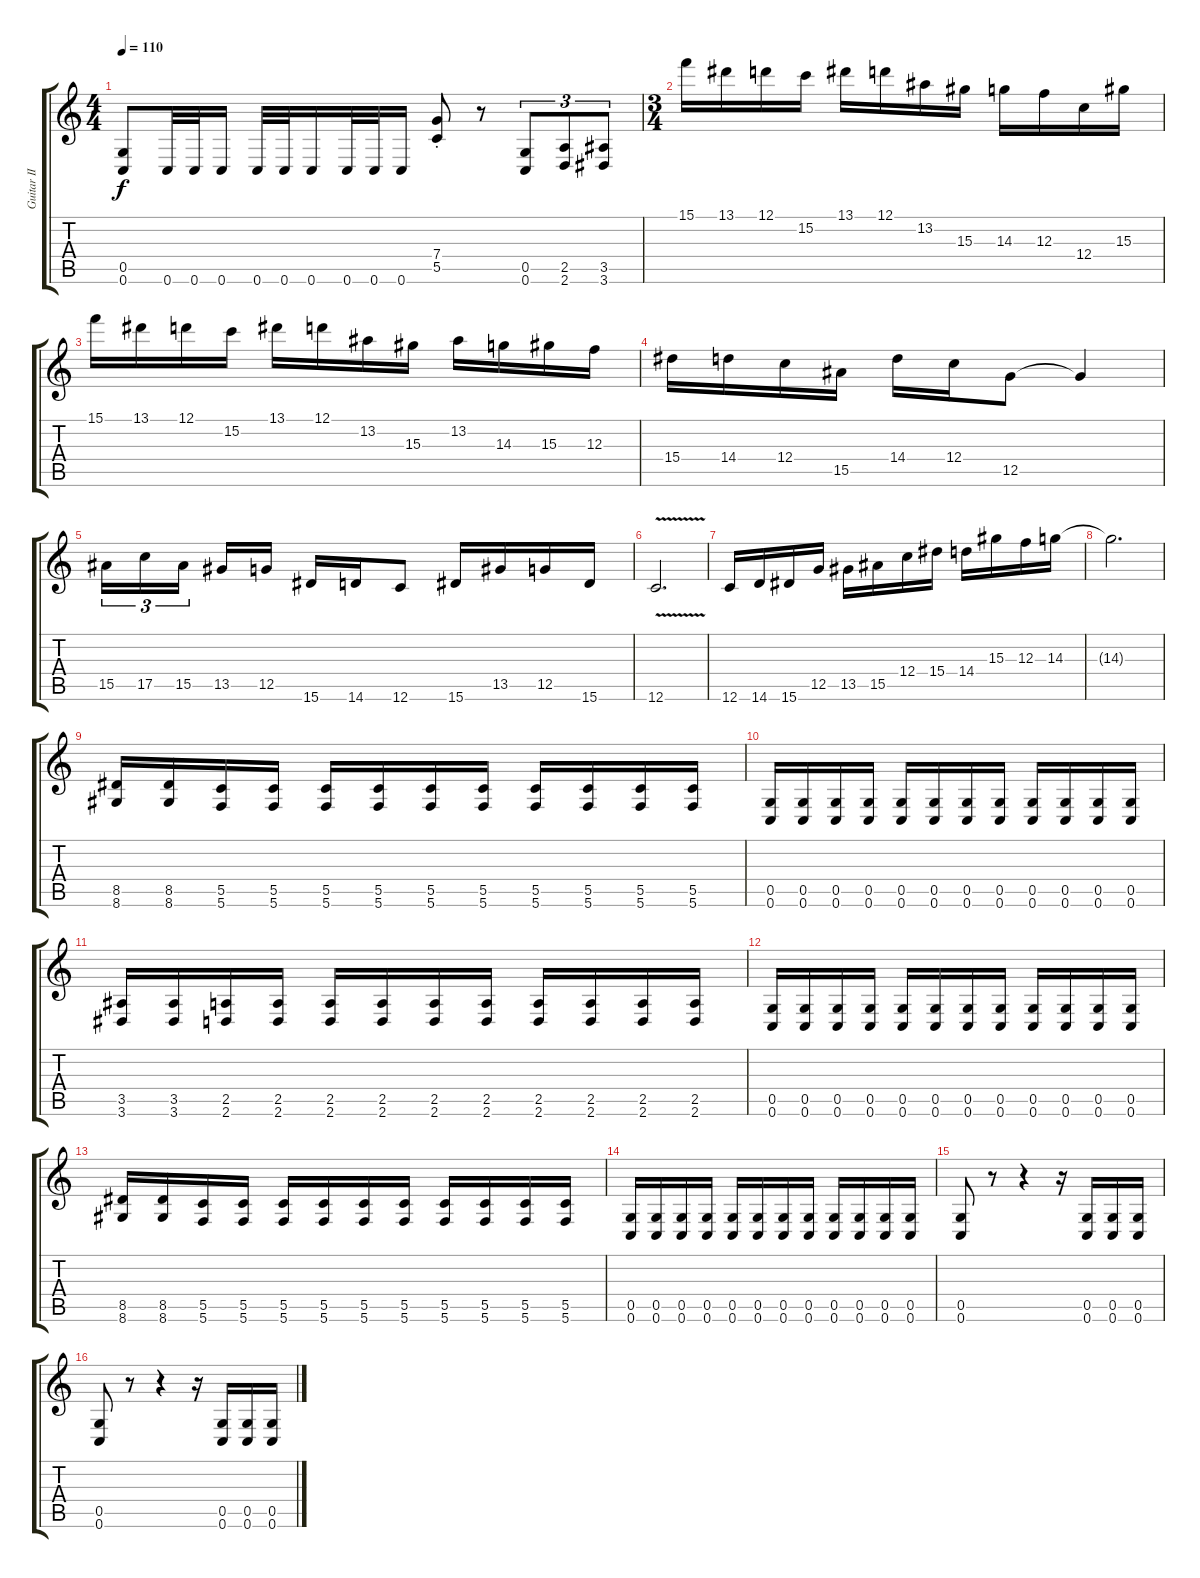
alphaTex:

\track ("Guitar II" "Guitar II") {instrument distortionguitar}
\staff {score tabs}
\tuning (D4 A3 F3 C3 G2 C2) {hide}
\ts (4 4)
\tempo 110
\clef g2
\ks c
(0.5 0.6).8{dy f} 0.6.32 0.6.32 0.6.16 0.6.32 0.6.32 0.6.16 0.6.32 0.6.32 0.6.16 (7.4{st} 5.5{st}).8 r.8 (0.5 0.6).8{tu (3 2)} (2.5 2.6).8{tu (3 2)} (3.5 3.6).8{tu (3 2)} |
\ts (3 4)
15.1.16{volume 16} 13.1.16 12.1.16 15.2.16 13.1.16 12.1.16 13.2.16 15.3.16 14.3.16 12.3.16 12.4.16 15.3.16 |
15.1.16 13.1.16 12.1.16 15.2.16 13.1.16 12.1.16 13.2.16 15.3.16 13.2.16 14.3.16 15.3.16 12.3.16 |
15.4.16 14.4.16 12.4.16 15.5.16 14.4.16 12.4.16 12.5.8 12.5{t}.4 |
15.5.16{tu (3 2)} 17.5.16{tu (3 2)} 15.5.16{tu (3 2) beam splitsecondary} 13.5.16 12.5.16 15.6.16 14.6.16 12.6.8 15.6.16 13.5.16 12.5.16 15.6.16 |
12.6{v}.2{d} |
12.6.16 14.6.16 15.6.16 12.5.16 13.5.16 15.5.16 12.4.16 15.4.16 14.4.16 15.3.16 12.3.16 14.3.16 |
14.3{t}.2{d volume 14} |
(8.5 8.6).16 (8.5 8.6).16 (5.5 5.6).16 (5.5 5.6).16 (5.5 5.6).16 (5.5 5.6).16 (5.5 5.6).16 (5.5 5.6).16 (5.5 5.6).16 (5.5 5.6).16 (5.5 5.6).16 (5.5 5.6).16 |
(0.5 0.6).16 (0.5 0.6).16 (0.5 0.6).16 (0.5 0.6).16 (0.5 0.6).16 (0.5 0.6).16 (0.5 0.6).16 (0.5 0.6).16 (0.5 0.6).16 (0.5 0.6).16 (0.5 0.6).16 (0.5 0.6).16 |
(3.5 3.6).16 (3.5 3.6).16 (2.5 2.6).16 (2.5 2.6).16 (2.5 2.6).16 (2.5 2.6).16 (2.5 2.6).16 (2.5 2.6).16 (2.5 2.6).16 (2.5 2.6).16 (2.5 2.6).16 (2.5 2.6).16 |
(0.5 0.6).16 (0.5 0.6).16 (0.5 0.6).16 (0.5 0.6).16 (0.5 0.6).16 (0.5 0.6).16 (0.5 0.6).16 (0.5 0.6).16 (0.5 0.6).16 (0.5 0.6).16 (0.5 0.6).16 (0.5 0.6).16 |
(8.5 8.6).16 (8.5 8.6).16 (5.5 5.6).16 (5.5 5.6).16 (5.5 5.6).16 (5.5 5.6).16 (5.5 5.6).16 (5.5 5.6).16 (5.5 5.6).16 (5.5 5.6).16 (5.5 5.6).16 (5.5 5.6).16 |
(0.5 0.6).16 (0.5 0.6).16 (0.5 0.6).16 (0.5 0.6).16 (0.5 0.6).16 (0.5 0.6).16 (0.5 0.6).16 (0.5 0.6).16 (0.5 0.6).16 (0.5 0.6).16 (0.5 0.6).16 (0.5 0.6).16 |
(0.5 0.6).8 r.8 r.4 r.16 (0.5 0.6).16 (0.5 0.6).16 (0.5 0.6).16 |
(0.5 0.6).8 r.8 r.4 r.16 (0.5 0.6).16 (0.5 0.6).16 (0.5 0.6).16
